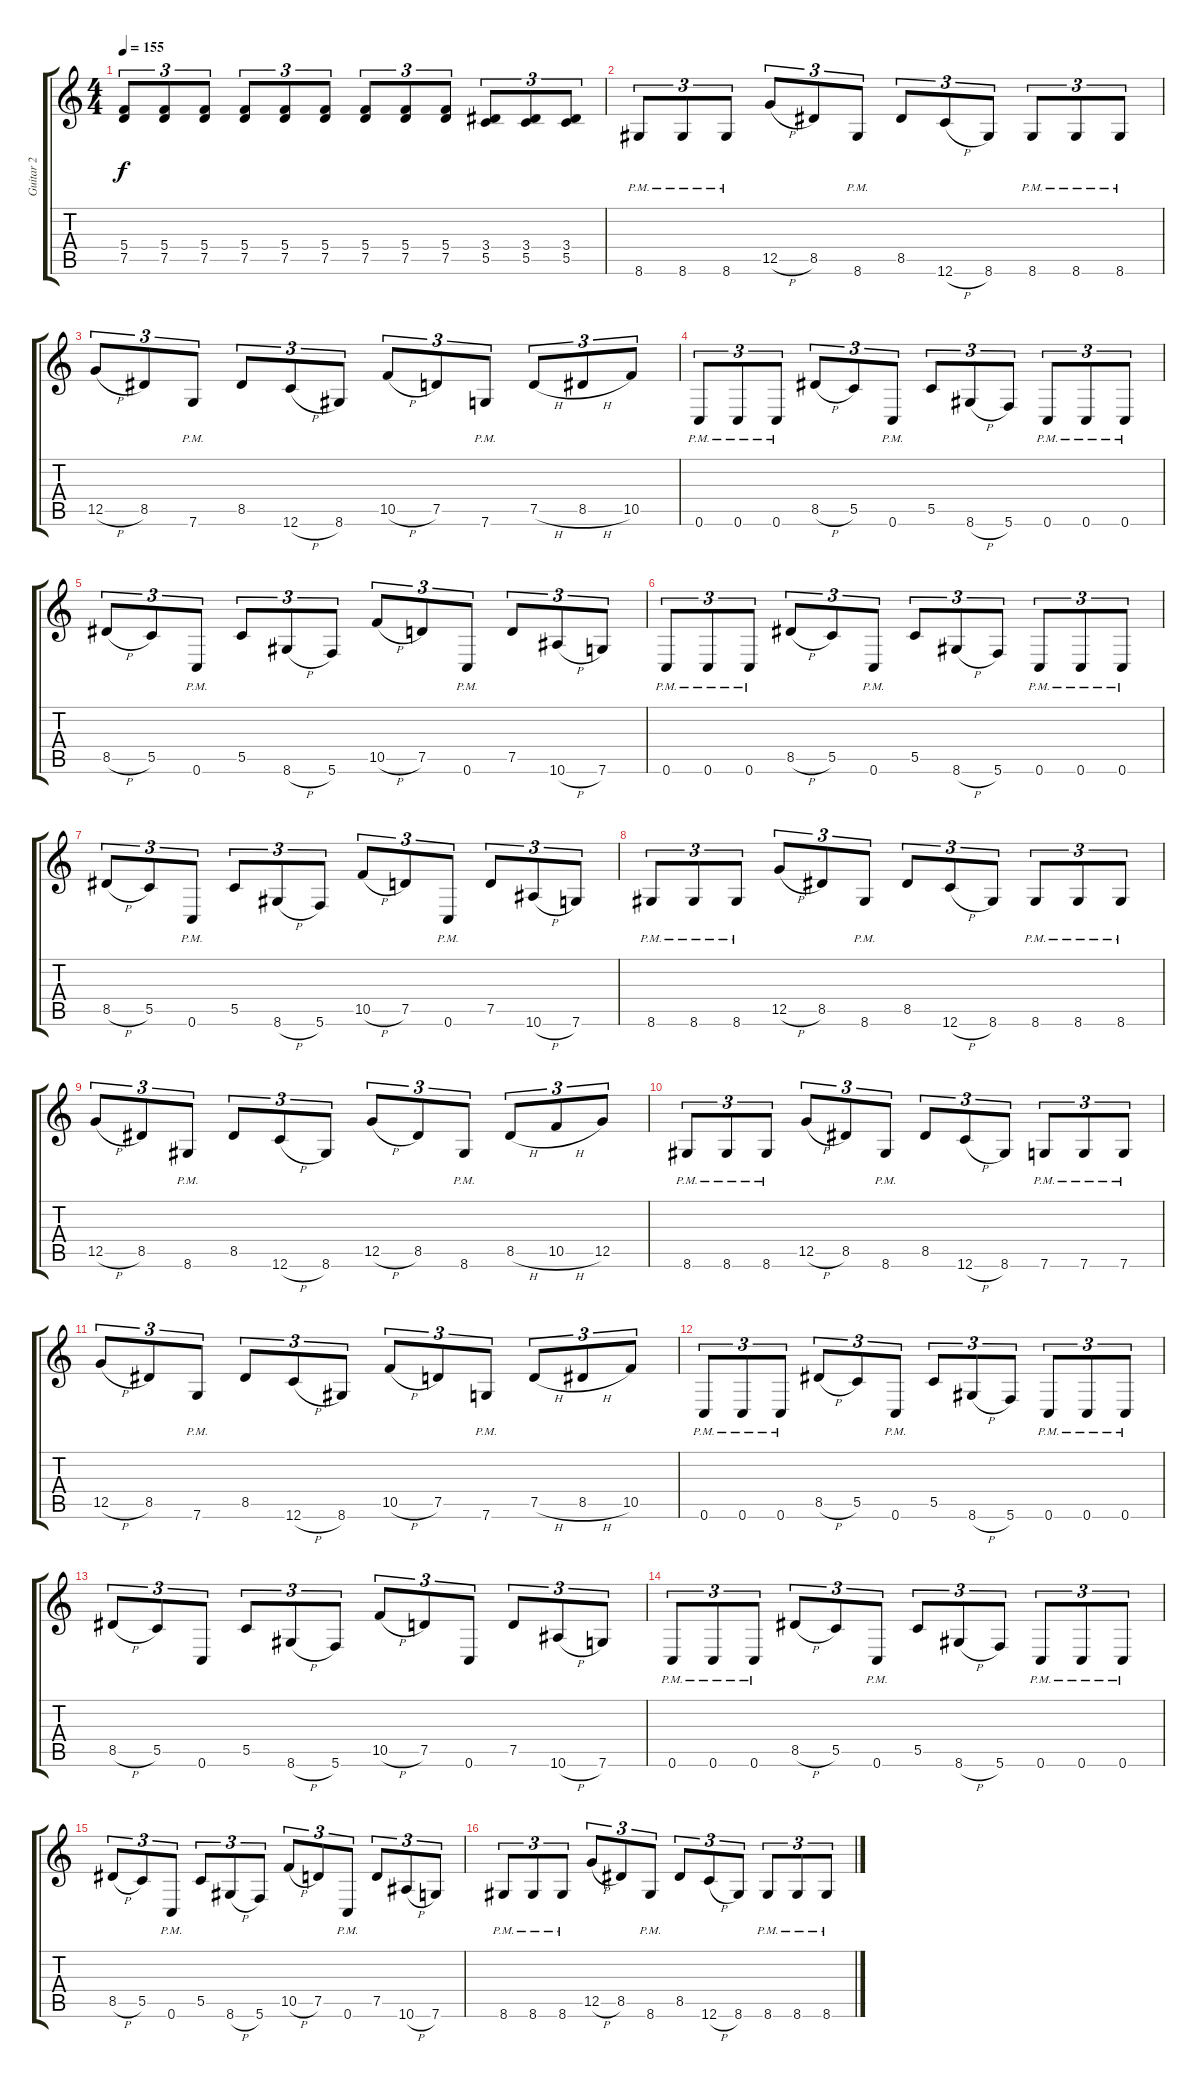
\track ("Guitar 2" "Guitar 2") {instrument distortionguitar}
\staff {score tabs}
\tuning (D4 A3 F3 C3 G2 C2) {hide}
\ts (4 4)
\tempo 155
\clef g2
\ks c
(5.4 7.5).8{tu (3 2) dy f} (5.4 7.5).8{tu (3 2)} (5.4 7.5).8{tu (3 2)} (5.4 7.5).8{tu (3 2)} (5.4 7.5).8{tu (3 2)} (5.4 7.5).8{tu (3 2)} (5.4 7.5).8{tu (3 2)} (5.4 7.5).8{tu (3 2)} (5.4 7.5).8{tu (3 2)} (3.4 5.5).8{tu (3 2)} (3.4 5.5).8{tu (3 2)} (3.4 5.5).8{tu (3 2)} |
8.6{pm}.8{tu (3 2)} 8.6{pm}.8{tu (3 2)} 8.6{pm}.8{tu (3 2)} 12.5{h}.8{tu (3 2)} 8.5.8{tu (3 2)} 8.6{pm}.8{tu (3 2)} 8.5.8{tu (3 2)} 12.6{h}.8{tu (3 2)} 8.6.8{tu (3 2)} 8.6{pm}.8{tu (3 2)} 8.6{pm}.8{tu (3 2)} 8.6{pm}.8{tu (3 2)} |
12.5{h}.8{tu (3 2)} 8.5.8{tu (3 2)} 7.6{pm}.8{tu (3 2)} 8.5.8{tu (3 2)} 12.6{h}.8{tu (3 2)} 8.6.8{tu (3 2)} 10.5{h}.8{tu (3 2)} 7.5.8{tu (3 2)} 7.6{pm}.8{tu (3 2)} 7.5{h}.8{tu (3 2)} 8.5{h}.8{tu (3 2)} 10.5.8{tu (3 2)} |
0.6{pm}.8{tu (3 2)} 0.6{pm}.8{tu (3 2)} 0.6{pm}.8{tu (3 2)} 8.5{h}.8{tu (3 2)} 5.5.8{tu (3 2)} 0.6{pm}.8{tu (3 2)} 5.5.8{tu (3 2)} 8.6{h}.8{tu (3 2)} 5.6.8{tu (3 2)} 0.6{pm}.8{tu (3 2)} 0.6{pm}.8{tu (3 2)} 0.6{pm}.8{tu (3 2)} |
8.5{h}.8{tu (3 2)} 5.5.8{tu (3 2)} 0.6{pm}.8{tu (3 2)} 5.5.8{tu (3 2)} 8.6{h}.8{tu (3 2)} 5.6.8{tu (3 2)} 10.5{h}.8{tu (3 2)} 7.5.8{tu (3 2)} 0.6{pm}.8{tu (3 2)} 7.5.8{tu (3 2)} 10.6{h}.8{tu (3 2)} 7.6.8{tu (3 2)} |
0.6{pm}.8{tu (3 2)} 0.6{pm}.8{tu (3 2)} 0.6{pm}.8{tu (3 2)} 8.5{h}.8{tu (3 2)} 5.5.8{tu (3 2)} 0.6{pm}.8{tu (3 2)} 5.5.8{tu (3 2)} 8.6{h}.8{tu (3 2)} 5.6.8{tu (3 2)} 0.6{pm}.8{tu (3 2)} 0.6{pm}.8{tu (3 2)} 0.6{pm}.8{tu (3 2)} |
8.5{h}.8{tu (3 2)} 5.5.8{tu (3 2)} 0.6{pm}.8{tu (3 2)} 5.5.8{tu (3 2)} 8.6{h}.8{tu (3 2)} 5.6.8{tu (3 2)} 10.5{h}.8{tu (3 2)} 7.5.8{tu (3 2)} 0.6{pm}.8{tu (3 2)} 7.5.8{tu (3 2)} 10.6{h}.8{tu (3 2)} 7.6.8{tu (3 2)} |
8.6{pm}.8{tu (3 2)} 8.6{pm}.8{tu (3 2)} 8.6{pm}.8{tu (3 2)} 12.5{h}.8{tu (3 2)} 8.5.8{tu (3 2)} 8.6{pm}.8{tu (3 2)} 8.5.8{tu (3 2)} 12.6{h}.8{tu (3 2)} 8.6.8{tu (3 2)} 8.6{pm}.8{tu (3 2)} 8.6{pm}.8{tu (3 2)} 8.6{pm}.8{tu (3 2)} |
12.5{h}.8{tu (3 2)} 8.5.8{tu (3 2)} 8.6{pm}.8{tu (3 2)} 8.5.8{tu (3 2)} 12.6{h}.8{tu (3 2)} 8.6.8{tu (3 2)} 12.5{h}.8{tu (3 2)} 8.5.8{tu (3 2)} 8.6{pm}.8{tu (3 2)} 8.5{h}.8{tu (3 2)} 10.5{h}.8{tu (3 2)} 12.5.8{tu (3 2)} |
8.6{pm}.8{tu (3 2)} 8.6{pm}.8{tu (3 2)} 8.6{pm}.8{tu (3 2)} 12.5{h}.8{tu (3 2)} 8.5.8{tu (3 2)} 8.6{pm}.8{tu (3 2)} 8.5.8{tu (3 2)} 12.6{h}.8{tu (3 2)} 8.6.8{tu (3 2)} 7.6{pm}.8{tu (3 2)} 7.6{pm}.8{tu (3 2)} 7.6{pm}.8{tu (3 2)} |
12.5{h}.8{tu (3 2)} 8.5.8{tu (3 2)} 7.6{pm}.8{tu (3 2)} 8.5.8{tu (3 2)} 12.6{h}.8{tu (3 2)} 8.6.8{tu (3 2)} 10.5{h}.8{tu (3 2)} 7.5.8{tu (3 2)} 7.6{pm}.8{tu (3 2)} 7.5{h}.8{tu (3 2)} 8.5{h}.8{tu (3 2)} 10.5.8{tu (3 2)} |
0.6{pm}.8{tu (3 2)} 0.6{pm}.8{tu (3 2)} 0.6{pm}.8{tu (3 2)} 8.5{h}.8{tu (3 2)} 5.5.8{tu (3 2)} 0.6{pm}.8{tu (3 2)} 5.5.8{tu (3 2)} 8.6{h}.8{tu (3 2)} 5.6.8{tu (3 2)} 0.6{pm}.8{tu (3 2)} 0.6{pm}.8{tu (3 2)} 0.6{pm}.8{tu (3 2)} |
8.5{h}.8{tu (3 2)} 5.5.8{tu (3 2)} 0.6.8{tu (3 2)} 5.5.8{tu (3 2)} 8.6{h}.8{tu (3 2)} 5.6.8{tu (3 2)} 10.5{h}.8{tu (3 2)} 7.5.8{tu (3 2)} 0.6.8{tu (3 2)} 7.5.8{tu (3 2)} 10.6{h}.8{tu (3 2)} 7.6.8{tu (3 2)} |
0.6{pm}.8{tu (3 2)} 0.6{pm}.8{tu (3 2)} 0.6{pm}.8{tu (3 2)} 8.5{h}.8{tu (3 2)} 5.5.8{tu (3 2)} 0.6{pm}.8{tu (3 2)} 5.5.8{tu (3 2)} 8.6{h}.8{tu (3 2)} 5.6.8{tu (3 2)} 0.6{pm}.8{tu (3 2)} 0.6{pm}.8{tu (3 2)} 0.6{pm}.8{tu (3 2)} |
8.5{h}.8{tu (3 2)} 5.5.8{tu (3 2)} 0.6{pm}.8{tu (3 2)} 5.5.8{tu (3 2)} 8.6{h}.8{tu (3 2)} 5.6.8{tu (3 2)} 10.5{h}.8{tu (3 2)} 7.5.8{tu (3 2)} 0.6{pm}.8{tu (3 2)} 7.5.8{tu (3 2)} 10.6{h}.8{tu (3 2)} 7.6.8{tu (3 2)} |
8.6{pm}.8{tu (3 2)} 8.6{pm}.8{tu (3 2)} 8.6{pm}.8{tu (3 2)} 12.5{h}.8{tu (3 2)} 8.5.8{tu (3 2)} 8.6{pm}.8{tu (3 2)} 8.5.8{tu (3 2)} 12.6{h}.8{tu (3 2)} 8.6.8{tu (3 2)} 8.6{pm}.8{tu (3 2)} 8.6{pm}.8{tu (3 2)} 8.6{pm}.8{tu (3 2)}
